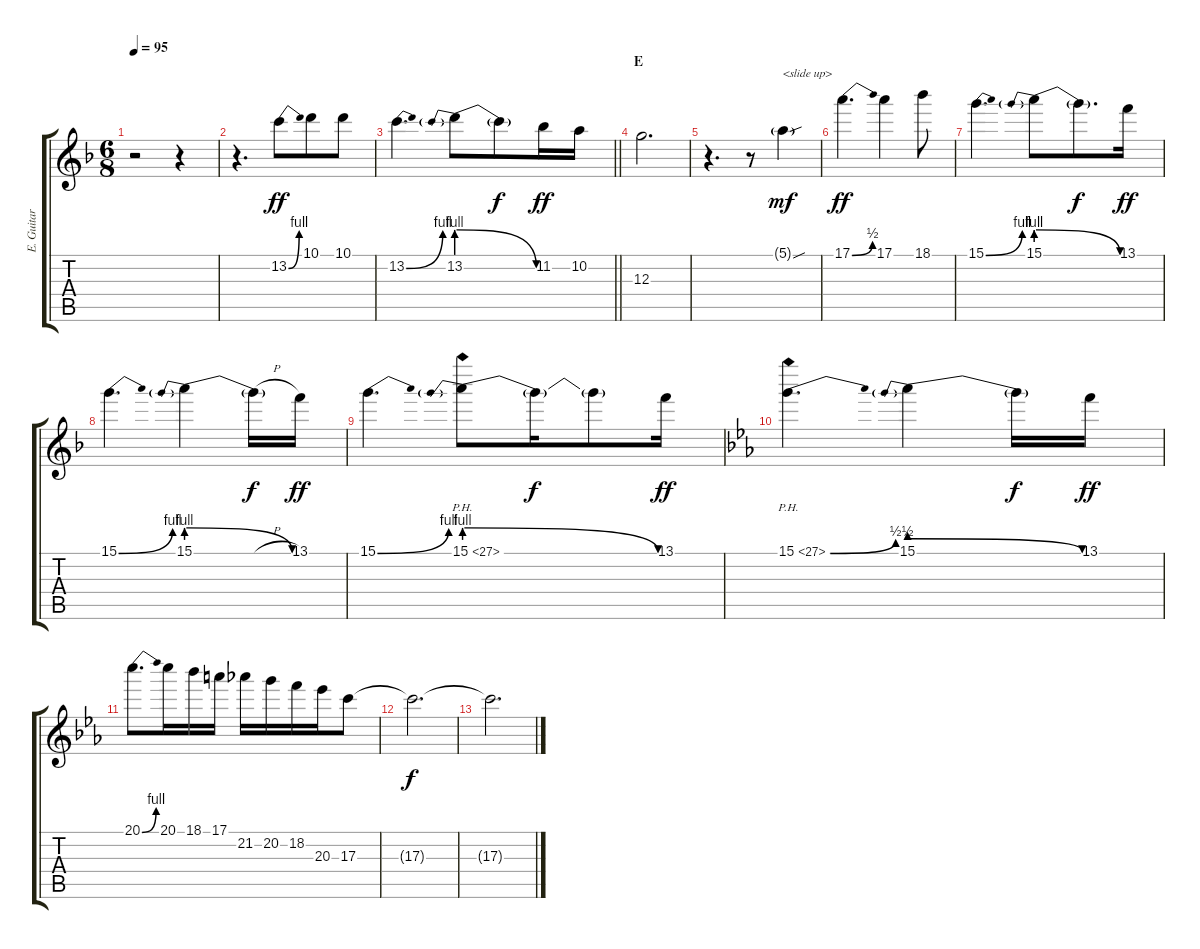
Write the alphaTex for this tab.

\track ("E. Guitar II" "E. Guitar ") {instrument overdrivenguitar}
\staff {score tabs}
\tuning (E4 B3 G3 D3 A2 E2) {hide}
\ts (6 8)
\tempo 95
\clef g2
\ks f
r.2{dy f} r.4 |
r.4{d} 13.2{be (bend 0 0 60 4)}.8{dy ff} 10.1.8 10.1.8 |
\barLineRight lightlight
13.2{be (bend 0 0 60 4)}.4{d} 13.2{be (prebendrelease 0 4 60 0)}.8 13.2{t}.8{dy f} 11.2.16{dy ff} 10.2.16 |
\section ("" "E")
12.3.2{d} |
r.4{d} r.8 5.1{sou g}.4{txt "<slide up>" dy mf} |
17.1{be (bend 0 0 60 2)}.4{d dy ff} 17.1.4 18.1.8 |
15.1{be (bend 0 0 60 4)}.4{d} 15.1{be (prebendrelease 0 4 60 0)}.8 15.1{t}.8{d dy f} 13.1.16{dy ff} |
15.1{be (bend 0 0 60 4)}.4{d} 15.1{be (prebendrelease 0 4 60 0)}.4 15.1{h t}.16{dy f} 13.1.16{dy ff} |
15.1{be (bend 0 0 60 4)}.4{d} 15.1{be (prebendrelease 0 4 60 0) ph 12}.8 15.1{t}.16{dy f} 15.1{t}.8 13.1.16{dy ff} |
\ks eb
15.1{be (bend 0 0 60 2) ph 12}.4{d} 15.1{be (prebendrelease 0 2 60 0)}.4 15.1{t}.16{dy f} 13.1.16{dy ff} |
20.1{be (bend 0 0 60 4)}.8{d} 20.1.16 18.1.16 17.1.16 21.2.16 20.2.16 18.2.16 20.3.16 17.3.8 |
17.3{t}.2{d dy f} |
17.3{t}.2{d}
